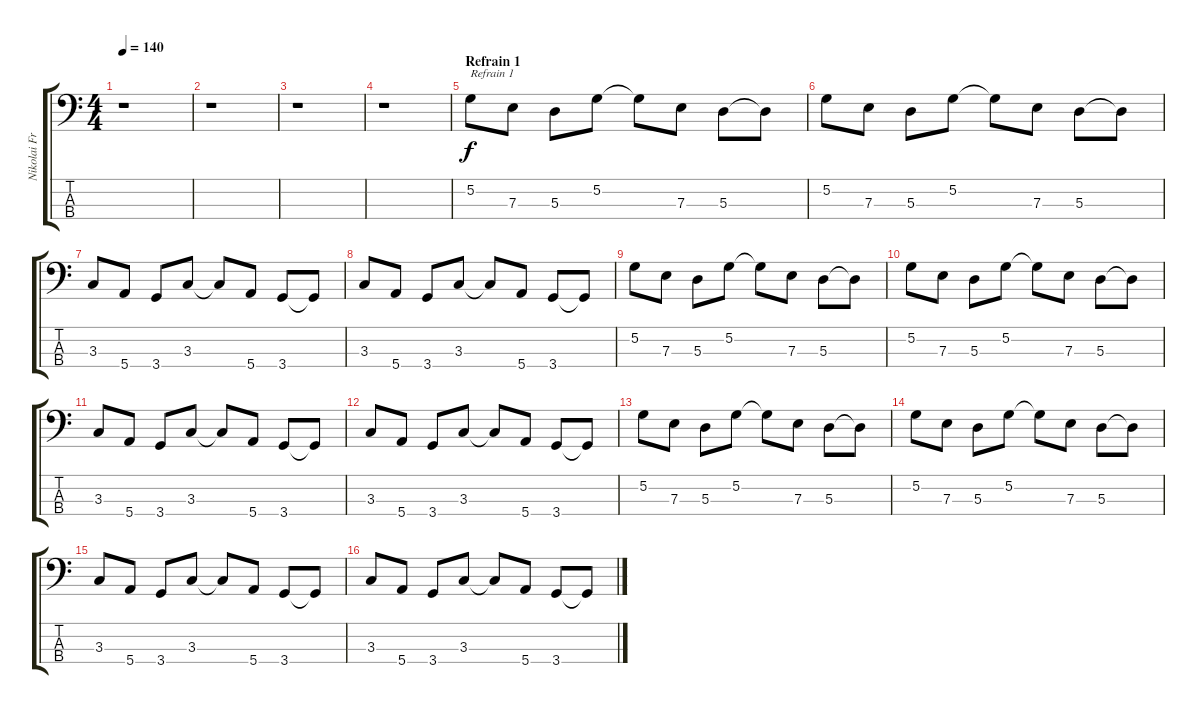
\track ("Nikolai Fraiture" "Nikolai Fr") {instrument electricbassfinger}
\staff {score tabs}
\tuning (G2 D2 A1 E1) {hide}
\ts (4 4)
\tempo 140
\clef f4
\ks c
r.1{dy f} |
r.1 |
r.1 |
r.1 |
\section ("" "Refrain 1")
5.2.8{txt "Refrain 1"} 7.3.8 5.3.8 5.2.8 5.2{t}.8 7.3.8 5.3.8 5.3{t}.8 |
5.2.8 7.3.8 5.3.8 5.2.8 5.2{t}.8 7.3.8 5.3.8 5.3{t}.8 |
3.3.8 5.4.8 3.4.8 3.3.8 3.3{t}.8 5.4.8 3.4.8 3.4{t}.8 |
3.3.8 5.4.8 3.4.8 3.3.8 3.3{t}.8 5.4.8 3.4.8 3.4{t}.8 |
5.2.8 7.3.8 5.3.8 5.2.8 5.2{t}.8 7.3.8 5.3.8 5.3{t}.8 |
5.2.8 7.3.8 5.3.8 5.2.8 5.2{t}.8 7.3.8 5.3.8 5.3{t}.8 |
3.3.8 5.4.8 3.4.8 3.3.8 3.3{t}.8 5.4.8 3.4.8 3.4{t}.8 |
3.3.8 5.4.8 3.4.8 3.3.8 3.3{t}.8 5.4.8 3.4.8 3.4{t}.8 |
5.2.8 7.3.8 5.3.8 5.2.8 5.2{t}.8 7.3.8 5.3.8 5.3{t}.8 |
5.2.8 7.3.8 5.3.8 5.2.8 5.2{t}.8 7.3.8 5.3.8 5.3{t}.8 |
3.3.8 5.4.8 3.4.8 3.3.8 3.3{t}.8 5.4.8 3.4.8 3.4{t}.8 |
3.3.8 5.4.8 3.4.8 3.3.8 3.3{t}.8 5.4.8 3.4.8 3.4{t}.8
